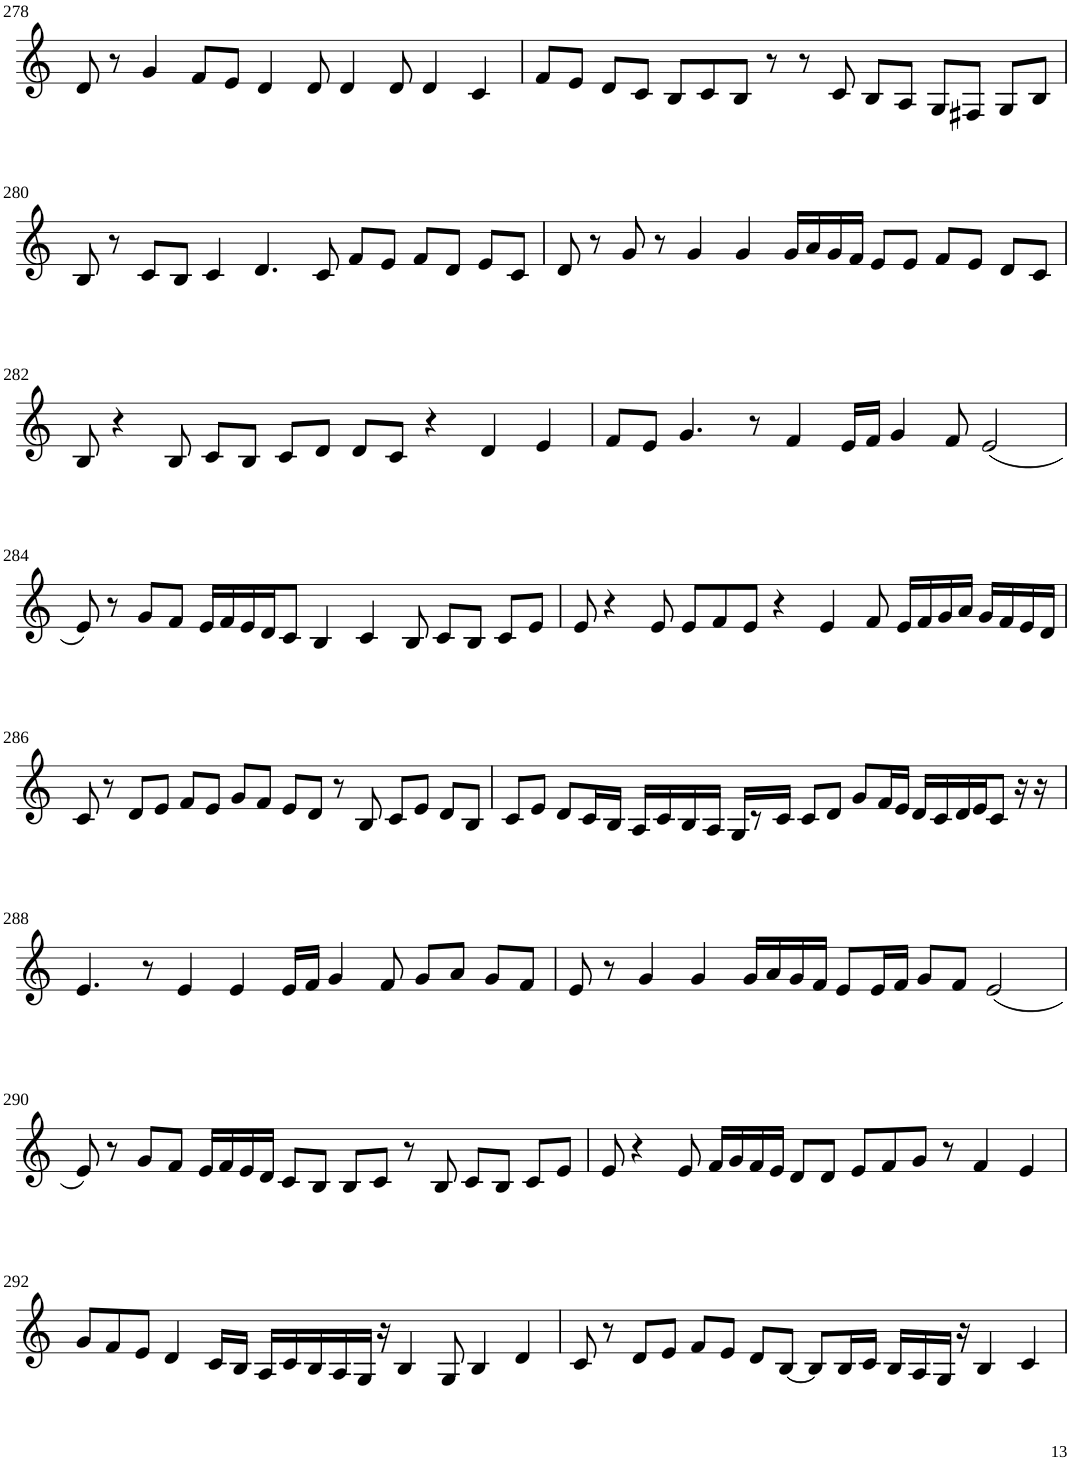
**kern
*part1
*staff1
*I"Violin
!!LO:PB:g=z
*clefG2
*k[]
*M8/4
=278
8d/
8r
4g/
8f/L
8e/J
4d/
8d/
4d/
8d/
4d/
4c/
=279
8f/L
8e/J
8d/L
8c/J
8B/L
8c/
8B/J
8r
8r
8c/
8B/L
8A/J
8G/L
8F#X/J
8G/L
8B/J
!!LO:LB:g=z
=280
8B/
8r
8c/L
8B/J
4c/
4.d/
8c/
8f/L
8e/J
8f/L
8d/J
8e/L
8c/J
=281
8d/
8r
8g/
8r
4g/
4g/
16g/LL
16a/
16g/
16f/JJ
8e/L
8e/J
8f/L
8e/J
8d/L
8c/J
!!LO:LB:g=z
=282
8B/
4r
8B/
8c/L
8B/J
8c/L
8d/J
8d/L
8c/J
4r
4d/
4e/
=283
8f/L
8e/J
4.g/
8r
4f/
16e/LL
16f/JJ
4g/
8f/
(2e/
!!LO:LB:g=z
=284
8e/)
8r
8g/L
8f/J
16e/LL
16f/
16e/
16d/J
8c/J
4B/
4c/
8B/
8c/L
8B/J
8c/L
8e/J
=285
8e/
4r
8e/
8e/L
8f/
8e/J
4r
4e/
8f/
16e/LL
16f/
16g/
16a/JJ
16g/LL
16f/
16e/
16d/JJ
!!LO:LB:g=z
=286
8c/
8r
8d/L
8e/J
8f/L
8e/J
8g/L
8f/J
8e/L
8d/J
8r
8B/
8c/L
8e/J
8d/L
8B/J
=287
8c/L
8e/J
8d/L
16c/L
16B/JJ
16A/LL
16c/
16B/
16A/JJ
16G/KL
8r
16c/Jk
8c/L
8d/J
8g/L
16f/L
16e/JJ
16d/LL
16c/
16d/
16e/J
8c/J
16r
16r
!!LO:LB:g=z
=288
4.e/
8r
4e/
4e/
16e/LL
16f/JJ
4g/
8f/
8g/L
8a/J
8g/L
8f/J
=289
8e/
8r
4g/
4g/
16g/LL
16a/
16g/
16f/JJ
8e/L
16e/L
16f/JJ
8g/L
8f/J
(2e/
!!LO:LB:g=z
=290
8e/)
8r
8g/L
8f/J
16e/LL
16f/
16e/
16d/JJ
8c/L
8B/J
8B/L
8c/J
8r
8B/
8c/L
8B/J
8c/L
8e/J
=291
8e/
4r
8e/
16f/LL
16g/
16f/
16e/JJ
8d/L
8d/J
8e/L
8f/
8g/J
8r
4f/
4e/
!!LO:LB:g=z
=292
8g/L
8f/
8e/J
4d/
16c/LL
16B/JJ
16A/LL
16c/
16B/
16A/
16G/JJ
16r
4B/
8G/
4B/
4d/
=293
8c/
8r
8d/L
8e/J
8f/L
8e/J
8d/L
[8B/J
8B/L]
16B/L
16c/JJ
16B/LL
16A/
16G/JJ
16r
4B/
4c/
=
*-
